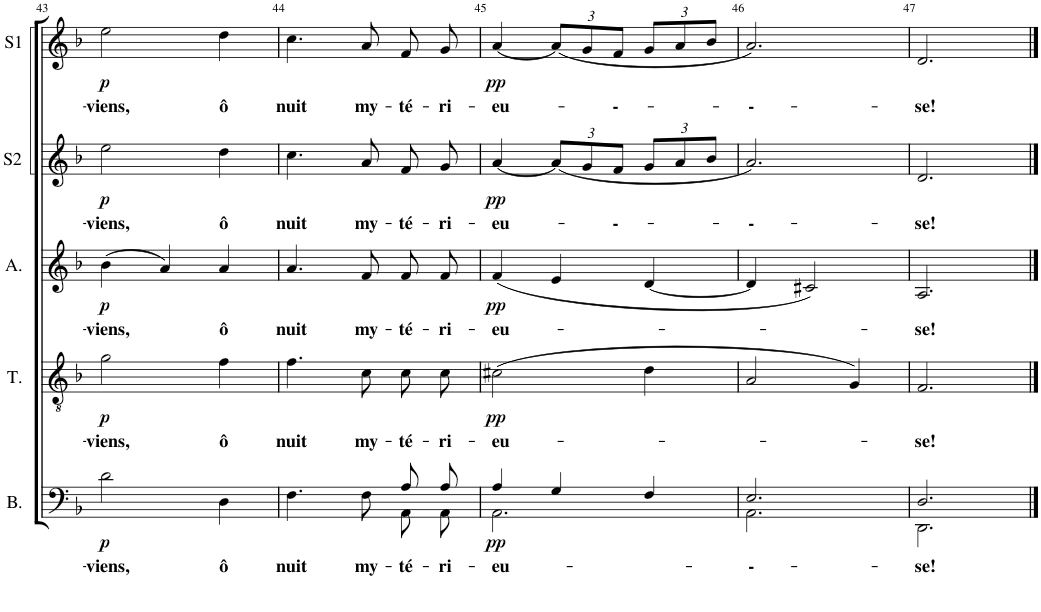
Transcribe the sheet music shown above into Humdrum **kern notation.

**kern	**text	**dynam	**kern	**text	**dynam	**kern	**text	**dynam	**kern	**text	**dynam	**kern	**text	**dynam
*part5	*part5	*part5	*part4	*part4	*part4	*part3	*part3	*part3	*part2	*part2	*part2	*part1	*part1	*part1
*staff5	*staff5	*staff5	*staff4	*staff4	*staff4	*staff3	*staff3	*staff3	*staff2	*staff2	*staff2	*staff1	*staff1	*staff1
*I"Basse	*	*	*I"Tenor	*	*	*I"Alto	*	*	*I"Soprano2	*	*	*I"Soprano1	*	*
*I'B.	*	*	*I'T.	*	*	*I'A.	*	*	*I'S2	*	*	*I'S1	*	*
!!LO:PB:g=z
*clefF4	*	*	*clefGv2	*	*	*clefG2	*	*	*clefG2	*	*	*clefG2	*	*
*k[b-]	*	*	*k[b-]	*	*	*k[b-]	*	*	*k[b-]	*	*	*k[b-]	*	*
*M3/4	*	*	*M3/4	*	*	*M3/4	*	*	*M3/4	*	*	*M3/4	*	*
=43	=43	=43	=43	=43	=43	=43	=43	=43	=43	=43	=43	=43	=43	=43
!	!LO:LY:b	!LO:DY:b	!	!LO:LY:b	!LO:DY:b	!	!LO:LY:b	!LO:DY:b	!	!LO:LY:b	!LO:DY:b	!	!LO:LY:b	!LO:DY:b
2d\	-viens,	p	2g\	-viens,	p	(4b-\	-viens,	p	2ee\	-viens,	p	2ee\	-viens,	p
.	.	.	.	.	.	4a/)	.	.	.	.	.	.	.	.
!	!LO:LY:b	!	!	!LO:LY:b	!	!	!LO:LY:b	!	!	!LO:LY:b	!	!	!LO:LY:b	!
4D\	ô	.	4f\	ô	.	4a/	ô	.	4dd\	ô	.	4dd\	ô	.
=44	=44	=44	=44	=44	=44	=44	=44	=44	=44	=44	=44	=44	=44	=44
!	!LO:LY:b	!	!	!LO:LY:b	!	!	!LO:LY:b	!	!	!LO:LY:b	!	!	!LO:LY:b	!
*^	*	*	*	*	*	*	*	*	*	*	*	*	*	*
4.F\	2ryy	nuit	.	4.f\	nuit	.	4.a/	nuit	.	4.cc\	nuit	.	4.cc\	nuit	.
!	!	!LO:LY:b	!	!	!LO:LY:b	!	!	!LO:LY:b	!	!	!LO:LY:b	!	!	!LO:LY:b	!
8F\	.	my-	.	8c\	my-	.	8f/	my-	.	8a/	my-	.	8a/	my-	.
!	!	!LO:LY:b	!	!	!LO:LY:b	!	!	!LO:LY:b	!	!	!LO:LY:b	!	!	!LO:LY:b	!
8A/L	8AA\L	-té-	.	8c\L	-té-	.	8f/L	-té-	.	8f/	-té-	.	8f/	-té-	.
!	!	!LO:LY:b	!	!	!LO:LY:b	!	!	!LO:LY:b	!	!	!LO:LY:b	!	!	!LO:LY:b	!
8A/J	8AA\J	-ri-	.	8c\J	-ri-	.	8f/J	-ri-	.	8g/	-ri-	.	8g/	-ri-	.
=45	=45	=45	=45	=45	=45	=45	=45	=45	=45	=45	=45	=45	=45	=45	=45
!	!	!LO:LY:b	!LO:DY:b	!	!LO:LY:b	!LO:DY:b	!	!LO:LY:b	!LO:DY:b	!	!LO:LY:b	!LO:DY:b	!	!LO:LY:b	!LO:DY:b
4A/	2.AA\	-eu-	pp	(2c#X\	-eu-	pp	(4f/	-eu-	pp	[4a/	-eu-	pp	[4a/	-eu-	pp
*	*	*	*	*	*	*	*	*	*	*Xbrackettup	*	*	*Xbrackettup	*	*
4G/	.	.	.	.	.	.	4e/	.	.	(12a/L]	.	.	(12a/L]	.	.
.	.	.	.	.	.	.	.	.	.	12g/	.	.	12g/	.	.
!	!	!	!	!	!	!	!	!	!	!	!LO:LY:b	!	!	!LO:LY:b	!
.	.	.	.	.	.	.	.	.	.	12f/J	---	.	12f/J	---	.
4F/	.	.	.	4d\	.	.	[4d/	.	.	12g/L	.	.	12g/L	.	.
.	.	.	.	.	.	.	.	.	.	12a/	.	.	12a/	.	.
.	.	.	.	.	.	.	.	.	.	12b-/J	.	.	12b-/J	.	.
=46	=46	=46	=46	=46	=46	=46	=46	=46	=46	=46	=46	=46	=46	=46	=46
!	!	!LO:LY:b	!	!	!	!	!	!	!	!	!LO:LY:b	!	!	!LO:LY:b	!
2.E/	2.AA\	---	.	2A/	.	.	4d/]	.	.	2.a/)	---	.	2.a/)	---	.
.	.	.	.	.	.	.	2c#X/)	.	.	.	.	.	.	.	.
.	.	.	.	4G/)	.	.	.	.	.	.	.	.	.	.	.
=47	=47	=47	=47	=47	=47	=47	=47	=47	=47	=47	=47	=47	=47	=47	=47
!	!	!LO:LY:b	!	!	!LO:LY:b	!	!	!LO:LY:b	!	!	!LO:LY:b	!	!	!LO:LY:b	!
2.D/	2.DD\	-se!	.	2.F/	-se!	.	2.A/	-se!	.	2.d/	-se!	.	2.d/	-se!	.
*v	*v	*	*	*	*	*	*	*	*	*	*	*	*	*	*
==	==	==	==	==	==	==	==	==	==	==	==	==	==	==
*-	*-	*-	*-	*-	*-	*-	*-	*-	*-	*-	*-	*-	*-	*-
